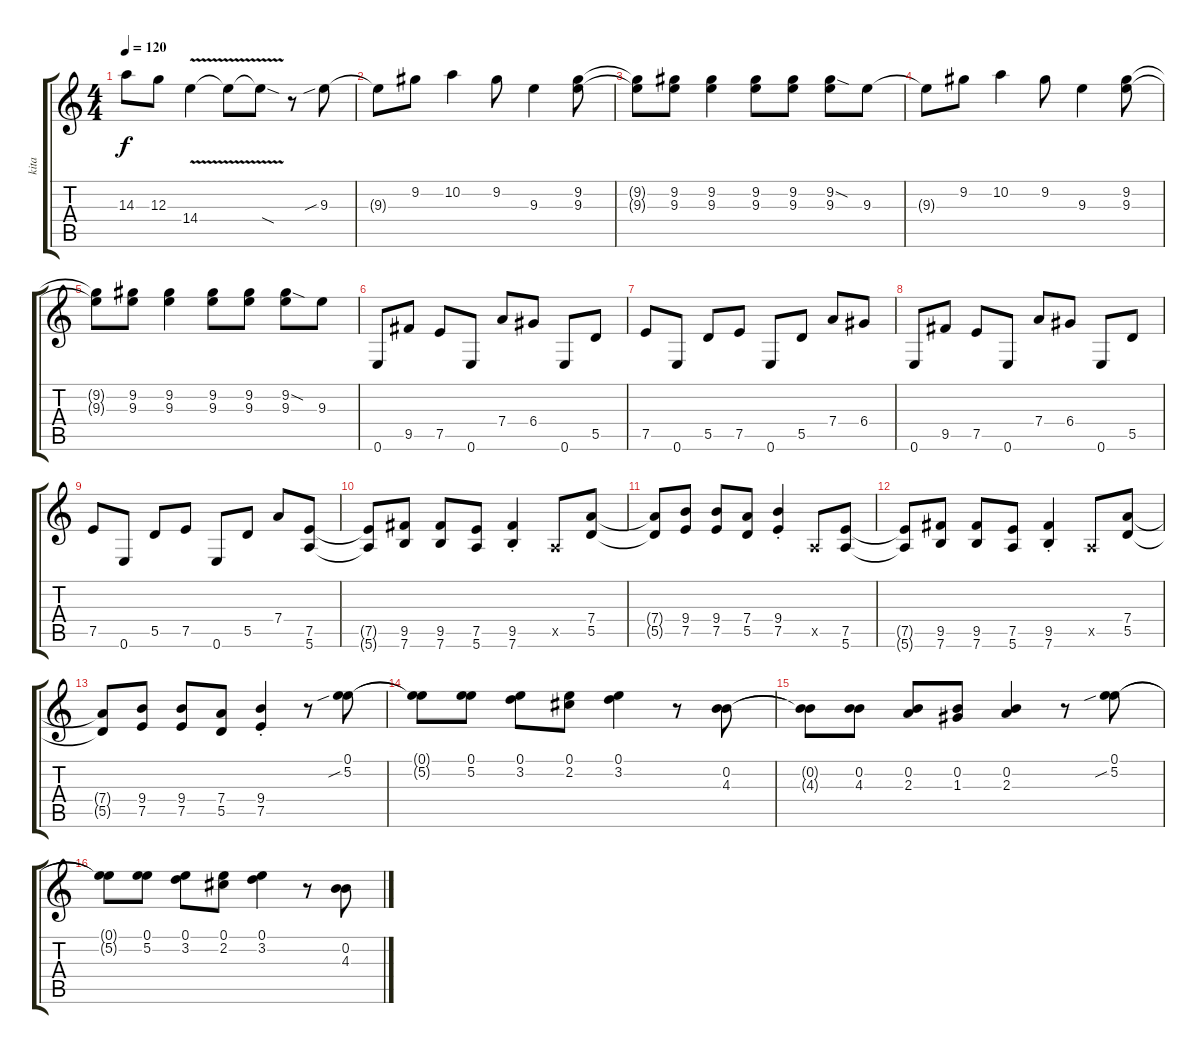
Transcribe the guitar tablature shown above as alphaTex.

\track ("kita" "kita") {instrument overdrivenguitar}
\staff {score tabs}
\tuning (E4 B3 G3 D3 A2 E2) {hide}
\ts (4 4)
\tempo 120
\clef g2
\ks c
14.3{t}.8{dy f} 12.3.8 14.4{v}.4 14.4{v t}.8 14.4{v sod t}.8 r.8 9.3{sib}.8 |
9.3{t}.8 9.2.8 10.2.4 9.2.8 9.3.4 (9.2 9.3).8 |
(9.2{t} 9.3{t}).8 (9.2 9.3).8 (9.2 9.3).4 (9.2 9.3).8 (9.2 9.3).8 (9.2{sod} 9.3).8 9.3.8 |
9.3{t}.8 9.2.8 10.2.4 9.2.8 9.3.4 (9.2 9.3).8 |
(9.2{t} 9.3{t}).8 (9.2 9.3).8 (9.2 9.3).4 (9.2 9.3).8 (9.2 9.3).8 (9.2{sod} 9.3).8 9.3.8 |
0.6.8 9.5.8 7.5.8 0.6.8 7.4.8 6.4.8 0.6.8 5.5.8 |
7.5.8 0.6.8 5.5.8 7.5.8 0.6.8 5.5.8 7.4.8 6.4.8 |
0.6.8 9.5.8 7.5.8 0.6.8 7.4.8 6.4.8 0.6.8 5.5.8 |
7.5.8 0.6.8 5.5.8 7.5.8 0.6.8 5.5.8 7.4.8 (7.5 5.6).8 |
(7.5{t} 5.6{t}).8 (9.5 7.6).8 (9.5 7.6).8 (7.5 5.6).8 (9.5{st} 7.6{st}).4 0.5{x}.8 (7.4 5.5).8 |
(7.4{t} 5.5{t}).8 (9.4 7.5).8 (9.4 7.5).8 (7.4 5.5).8 (9.4{st} 7.5{st}).4 0.5{x}.8 (7.5 5.6).8 |
(7.5{t} 5.6{t}).8 (9.5 7.6).8 (9.5 7.6).8 (7.5 5.6).8 (9.5{st} 7.6{st}).4 0.5{x}.8 (7.4 5.5).8 |
(7.4{t} 5.5{t}).8 (9.4 7.5).8 (9.4 7.5).8 (7.4 5.5).8 (9.4{st} 7.5{st}).4 r.8 (0.1 5.2{sib}).8 |
(0.1{t} 5.2{t}).8 (0.1 5.2).8 (0.1 3.2).8 (0.1 2.2).8 (0.1 3.2).4 r.8 (0.2 4.3).8 |
(0.2{t} 4.3{t}).8 (0.2 4.3).8 (0.2 2.3).8 (0.2 1.3).8 (0.2 2.3).4 r.8 (0.1 5.2{sib}).8 |
(0.1{t} 5.2{t}).8 (0.1 5.2).8 (0.1 3.2).8 (0.1 2.2).8 (0.1 3.2).4 r.8 (0.2 4.3).8
